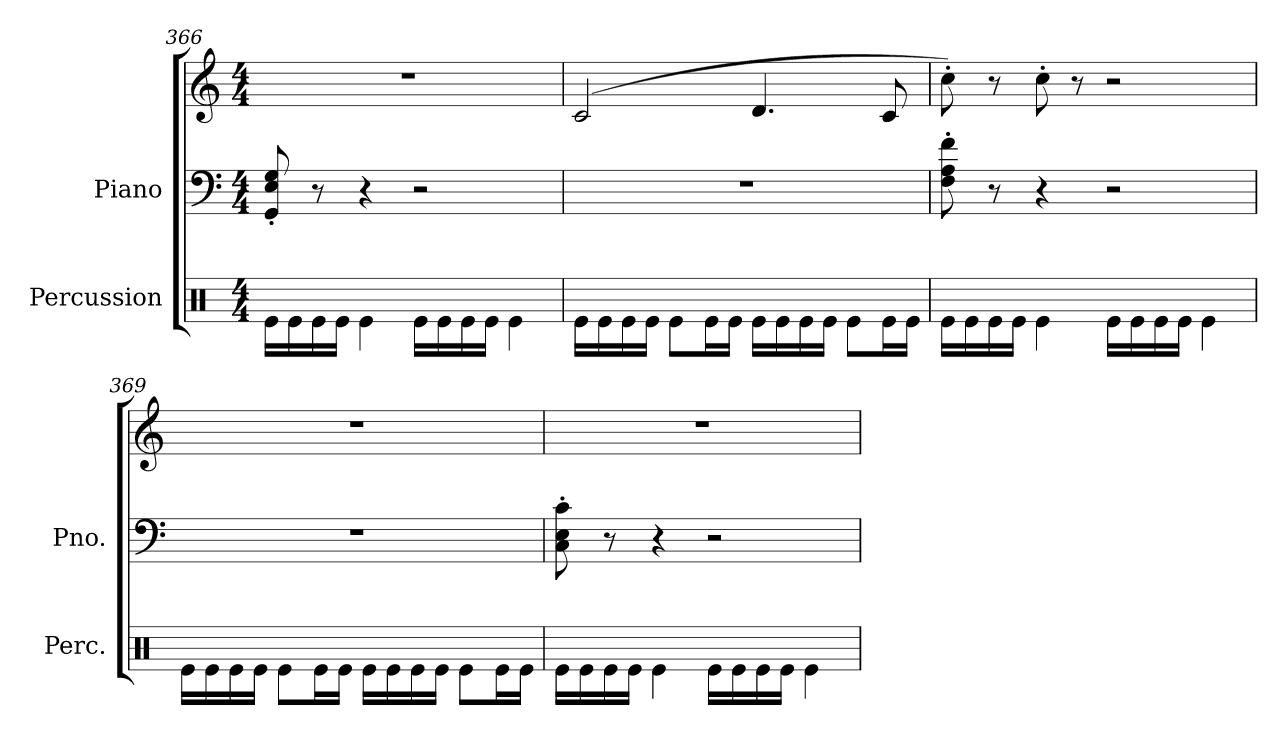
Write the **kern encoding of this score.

**kern	**kern	**kern
*part2	*part1	*part1
*staff3	*staff2	*staff1
*I"Percussion	*I"Piano	*
*I'Perc.	*I'Pno.	*
*clefX	*clefF4	*clefG2
*k[]	*k[]	*k[]
*	*C:	*C:
*M4/4	*M4/4	*M4/4
=366	=366	=366
16Re\LL	8GG/' 8E/' 8G/'	1r
16Re\	.	.
16Re\	8r	.
16Re\JJ	.	.
4Re\	4r	.
16Re\LL	2r	.
16Re\	.	.
16Re\	.	.
16Re\JJ	.	.
4Re\	.	.
!!LO:PB:g=z
=367	=367	=367
16Re\LL	1r	(2c/
16Re\	.	.
16Re\	.	.
16Re\JJ	.	.
8Re\L	.	.
16Re\L	.	.
16Re\JJ	.	.
16Re\LL	.	4.d/
16Re\	.	.
16Re\	.	.
16Re\JJ	.	.
8Re\L	.	.
16Re\L	.	8c/
16Re\JJ	.	.
=368	=368	=368
16Re\LL	8F\' 8A\' 8f\'	8cc'\)
16Re\	.	.
16Re\	8r	8r
16Re\JJ	.	.
4Re\	4r	8cc'\
.	.	8r
16Re\LL	2r	2r
16Re\	.	.
16Re\	.	.
16Re\JJ	.	.
4Re\	.	.
=369	=369	=369
16Re\LL	1r	1r
16Re\	.	.
16Re\	.	.
16Re\JJ	.	.
8Re\L	.	.
16Re\L	.	.
16Re\JJ	.	.
16Re\LL	.	.
16Re\	.	.
16Re\	.	.
16Re\JJ	.	.
8Re\L	.	.
16Re\L	.	.
16Re\JJ	.	.
=370	=370	=370
16Re\LL	8C\' 8E\' 8c\'	1r
16Re\	.	.
16Re\	8r	.
16Re\JJ	.	.
4Re\	4r	.
16Re\LL	2r	.
16Re\	.	.
16Re\	.	.
16Re\JJ	.	.
4Re\	.	.
=	=	=
*-	*-	*-
